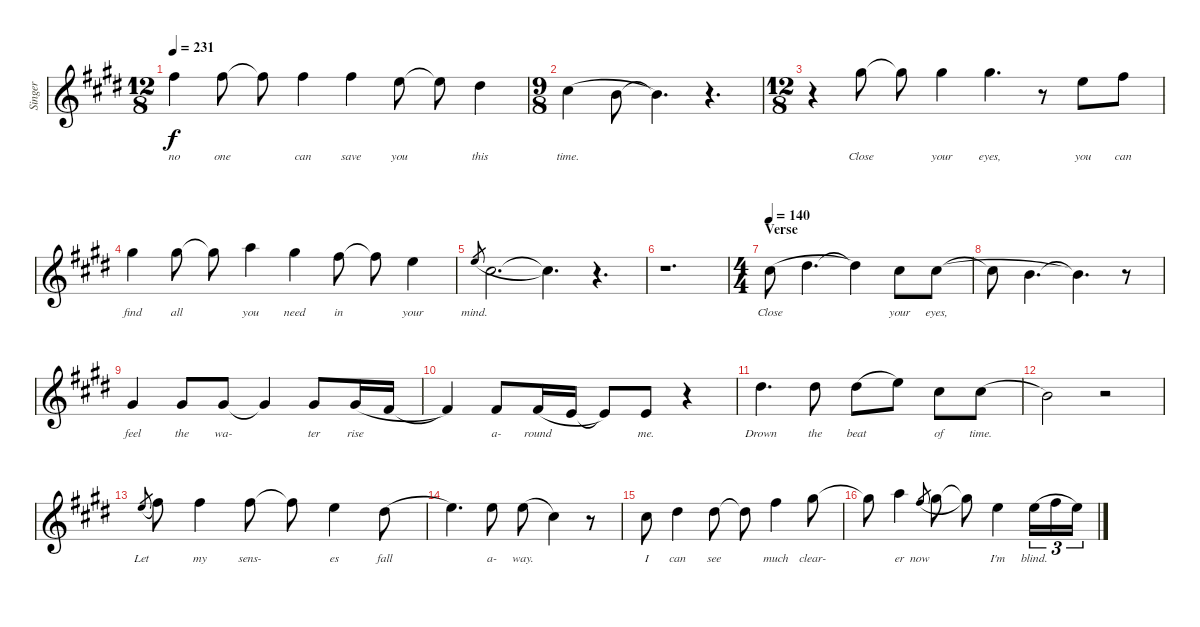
\defaultSystemsLayout 4
\bracketExtendMode groupsimilarinstruments
\otherSystemsTrackNameOrientation horizontal
\track ("Vocals" "Singer") {multiBarRest instrument voiceoohs}
\staff {score}
\tuning (E4 B3 G3 D3 A2 E2)
\ts (12 8)
\tempo 231
\clef g2
\ks e
14.1{acc #}.4{lyrics (0 "no") lyrics (1 "") lyrics (2 "") lyrics (3 "") lyrics (4 "") dy f} 14.1{acc #}.8{lyrics (0 "one") lyrics (1 "") lyrics (2 "") lyrics (3 "") lyrics (4 "")} 14.1{t acc #}.8 14.1{acc #}.4{lyrics (0 "can") lyrics (1 "") lyrics (2 "") lyrics (3 "") lyrics (4 "")} 14.1{acc #}.4{lyrics (0 "save") lyrics (1 "") lyrics (2 "") lyrics (3 "") lyrics (4 "")} 12.1{acc forcenatural}.8{lyrics (0 "you") lyrics (1 "") lyrics (2 "") lyrics (3 "") lyrics (4 "")} 12.1{t acc forcenatural}.8 11.1{acc #}.4{lyrics (0 "this") lyrics (1 "") lyrics (2 "") lyrics (3 "") lyrics (4 "")} |
\ts (9 8)
9.1{acc #}.4{lyrics (0 "time.") lyrics (1 "") lyrics (2 "") lyrics (3 "") lyrics (4 "") legatoorigin} 7.1{acc forcenatural}.8{legatoorigin} 7.1{t acc forcenatural}.4{d} r.4{d} |
\ts (12 8)
r.4 16.1{acc #}.8{lyrics (0 "Close") lyrics (1 "") lyrics (2 "") lyrics (3 "") lyrics (4 "")} 16.1{t acc #}.8 16.1{acc #}.4{lyrics (0 "your") lyrics (1 "") lyrics (2 "") lyrics (3 "") lyrics (4 "")} 16.1{acc #}.4{d lyrics (0 "eyes,") lyrics (1 "") lyrics (2 "") lyrics (3 "") lyrics (4 "")} r.8 12.1{acc forcenatural}.8{lyrics (0 "you") lyrics (1 "") lyrics (2 "") lyrics (3 "") lyrics (4 "")} 14.1{acc #}.8{lyrics (0 "can") lyrics (1 "") lyrics (2 "") lyrics (3 "") lyrics (4 "")} |
16.1{acc #}.4{lyrics (0 "find") lyrics (1 "") lyrics (2 "") lyrics (3 "") lyrics (4 "")} 16.1{acc #}.8{lyrics (0 "all") lyrics (1 "") lyrics (2 "") lyrics (3 "") lyrics (4 "")} 16.1{t acc #}.8 17.1{acc forcenatural}.4{lyrics (0 "you") lyrics (1 "") lyrics (2 "") lyrics (3 "") lyrics (4 "")} 16.1{acc #}.4{lyrics (0 "need") lyrics (1 "") lyrics (2 "") lyrics (3 "") lyrics (4 "")} 14.1{acc #}.8{lyrics (0 "in") lyrics (1 "") lyrics (2 "") lyrics (3 "") lyrics (4 "")} 14.1{t acc #}.8 12.1{acc forcenatural}.4{lyrics (0 "your") lyrics (1 "") lyrics (2 "") lyrics (3 "") lyrics (4 "")} |
12.1{acc forcenatural}.8{lyrics (0 "mind.") lyrics (1 "") lyrics (2 "") lyrics (3 "") lyrics (4 "") gr legatoorigin} 9.1{acc #}.2{d legatoorigin} 9.1{t acc #}.4{d} r.4{d} |
r.1{d} |
\ts (4 4)
\section ("" "Verse")
\tempo 140
9.1{acc #}.8{lyrics (0 "Close") lyrics (1 "") lyrics (2 "") lyrics (3 "") lyrics (4 "") legatoorigin} 11.1{acc #}.4{d legatoorigin} 11.1{t acc #}.4 9.1{acc #}.8{lyrics (0 "your") lyrics (1 "") lyrics (2 "") lyrics (3 "") lyrics (4 "")} 9.1{acc #}.8{lyrics (0 "eyes,") lyrics (1 "") lyrics (2 "") lyrics (3 "") lyrics (4 "") legatoorigin} |
9.1{t acc #}.8{legatoorigin} 7.1{acc forcenatural}.4{d legatoorigin} 7.1{t acc forcenatural}.4{d} r.8 |
4.1{acc #}.4{lyrics (0 "feel") lyrics (1 "") lyrics (2 "") lyrics (3 "") lyrics (4 "")} 4.1{acc #}.8{lyrics (0 "the") lyrics (1 "") lyrics (2 "") lyrics (3 "") lyrics (4 "")} 4.1{acc #}.8{lyrics (0 "wa-") lyrics (1 "") lyrics (2 "") lyrics (3 "") lyrics (4 "")} 4.1{t acc #}.4 4.1{acc #}.8{lyrics (0 "ter") lyrics (1 "") lyrics (2 "") lyrics (3 "") lyrics (4 "")} 4.1{acc #}.16{lyrics (0 "rise") lyrics (1 "") lyrics (2 "") lyrics (3 "") lyrics (4 "") legatoorigin} 2.1{acc #}.16{legatoorigin} |
2.1{t acc #}.4 2.1{acc #}.8{lyrics (0 "a-") lyrics (1 "") lyrics (2 "") lyrics (3 "") lyrics (4 "")} 2.1{acc #}.16{lyrics (0 "round") lyrics (1 "") lyrics (2 "") lyrics (3 "") lyrics (4 "") legatoorigin} 0.1{acc forcenatural}.16{legatoorigin} 0.1{t acc forcenatural}.8 0.1{acc forcenatural}.8{lyrics (0 "me.") lyrics (1 "") lyrics (2 "") lyrics (3 "") lyrics (4 "")} r.4 |
11.1{acc #}.4{d lyrics (0 "Drown") lyrics (1 "") lyrics (2 "") lyrics (3 "") lyrics (4 "")} 11.1{acc #}.8{lyrics (0 "the") lyrics (1 "") lyrics (2 "") lyrics (3 "") lyrics (4 "")} 11.1{acc #}.8{lyrics (0 "beat") lyrics (1 "") lyrics (2 "") lyrics (3 "") lyrics (4 "") legatoorigin} 12.1{acc forcenatural}.8 9.1{acc #}.8{lyrics (0 "of") lyrics (1 "") lyrics (2 "") lyrics (3 "") lyrics (4 "")} 9.1{acc #}.8{lyrics (0 "time.") lyrics (1 "") lyrics (2 "") lyrics (3 "") lyrics (4 "") legatoorigin} |
7.1{acc forcenatural}.2 r.2 |
12.1{acc forcenatural}.8{lyrics (0 "Let") lyrics (1 "") lyrics (2 "") lyrics (3 "") lyrics (4 "") gr legatoorigin} 14.1{acc #}.8 14.1{acc #}.4{lyrics (0 "my") lyrics (1 "") lyrics (2 "") lyrics (3 "") lyrics (4 "")} 14.1{acc #}.8{lyrics (0 "sens-") lyrics (1 "") lyrics (2 "") lyrics (3 "") lyrics (4 "")} 14.1{t acc #}.8 12.1{acc forcenatural}.4{lyrics (0 "es") lyrics (1 "") lyrics (2 "") lyrics (3 "") lyrics (4 "")} 11.1{acc #}.8{lyrics (0 "fall") lyrics (1 "") lyrics (2 "") lyrics (3 "") lyrics (4 "") legatoorigin} |
12.1{acc forcenatural}.4{d} 12.1{acc forcenatural}.8{lyrics (0 "a-") lyrics (1 "") lyrics (2 "") lyrics (3 "") lyrics (4 "")} 12.1{acc forcenatural}.8{lyrics (0 "way.") lyrics (1 "") lyrics (2 "") lyrics (3 "") lyrics (4 "") legatoorigin} 9.1{acc #}.4 r.8 |
9.1{acc #}.8{lyrics (0 "I") lyrics (1 "") lyrics (2 "") lyrics (3 "") lyrics (4 "")} 11.1{acc #}.4{lyrics (0 "can") lyrics (1 "") lyrics (2 "") lyrics (3 "") lyrics (4 "")} 11.1{acc #}.8{lyrics (0 "see") lyrics (1 "") lyrics (2 "") lyrics (3 "") lyrics (4 "")} 11.1{t acc #}.8 14.1{acc #}.4{lyrics (0 "much") lyrics (1 "") lyrics (2 "") lyrics (3 "") lyrics (4 "")} 16.1{acc #}.8{lyrics (0 "clear-") lyrics (1 "") lyrics (2 "") lyrics (3 "") lyrics (4 "")} |
16.1{t acc #}.8 17.1{acc forcenatural}.4{lyrics (0 "er") lyrics (1 "") lyrics (2 "") lyrics (3 "") lyrics (4 "")} 14.1{acc #}.8{lyrics (0 "now") lyrics (1 "") lyrics (2 "") lyrics (3 "") lyrics (4 "") gr legatoorigin} 16.1{acc #}.8{legatoorigin} 16.1{t acc #}.8 12.1{acc forcenatural}.4{lyrics (0 "I'm") lyrics (1 "") lyrics (2 "") lyrics (3 "") lyrics (4 "")} 12.1{acc forcenatural}.16{tu (3 2) lyrics (0 "blind.") lyrics (1 "") lyrics (2 "") lyrics (3 "") lyrics (4 "") legatoorigin} 14.1{acc #}.16{tu (3 2) legatoorigin} 12.1{acc forcenatural}.16{tu (3 2) legatoorigin}
